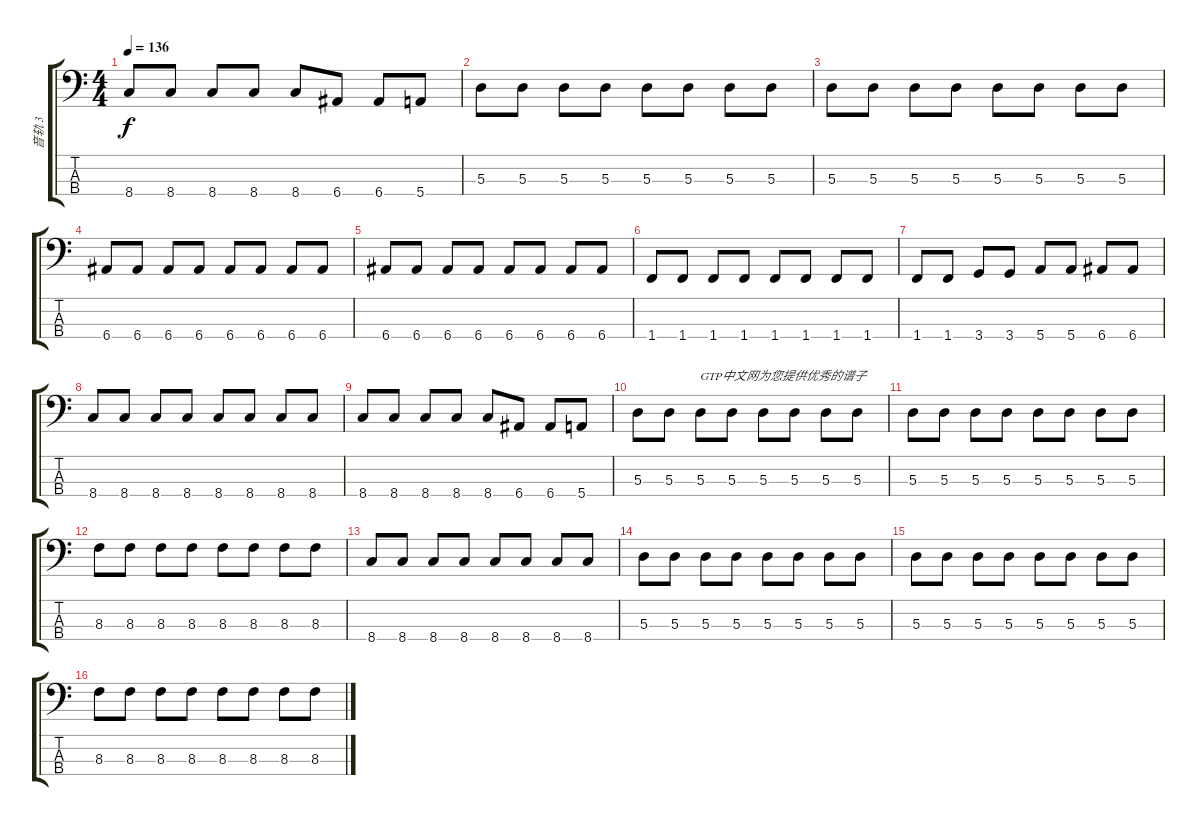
\track ("音轨 3" "音轨 3") {instrument electricbassfinger}
\staff {score tabs}
\tuning (G2 D2 A1 E1) {hide}
\ts (4 4)
\tempo 136
\clef f4
\ks c
8.4.8{dy f} 8.4.8 8.4.8 8.4.8 8.4.8 6.4.8 6.4.8 5.4.8 |
5.3.8 5.3.8 5.3.8 5.3.8 5.3.8 5.3.8 5.3.8 5.3.8 |
5.3.8 5.3.8 5.3.8 5.3.8 5.3.8 5.3.8 5.3.8 5.3.8 |
6.4.8 6.4.8 6.4.8 6.4.8 6.4.8 6.4.8 6.4.8 6.4.8 |
6.4.8 6.4.8 6.4.8 6.4.8 6.4.8 6.4.8 6.4.8 6.4.8 |
1.4.8 1.4.8 1.4.8 1.4.8 1.4.8 1.4.8 1.4.8 1.4.8 |
1.4.8 1.4.8 3.4.8 3.4.8 5.4.8 5.4.8 6.4.8 6.4.8 |
8.4.8 8.4.8 8.4.8 8.4.8 8.4.8 8.4.8 8.4.8 8.4.8 |
8.4.8 8.4.8 8.4.8 8.4.8 8.4.8 6.4.8 6.4.8 5.4.8 |
5.3.8 5.3.8 5.3.8{txt "GTP中文网为您提供优秀的谱子"} 5.3.8 5.3.8 5.3.8 5.3.8 5.3.8 |
5.3.8 5.3.8 5.3.8 5.3.8 5.3.8 5.3.8 5.3.8 5.3.8 |
8.3.8 8.3.8 8.3.8 8.3.8 8.3.8 8.3.8 8.3.8 8.3.8 |
8.4.8 8.4.8 8.4.8 8.4.8 8.4.8 8.4.8 8.4.8 8.4.8 |
5.3.8 5.3.8 5.3.8 5.3.8 5.3.8 5.3.8 5.3.8 5.3.8 |
5.3.8 5.3.8 5.3.8 5.3.8 5.3.8 5.3.8 5.3.8 5.3.8 |
8.3.8 8.3.8 8.3.8 8.3.8 8.3.8 8.3.8 8.3.8 8.3.8
